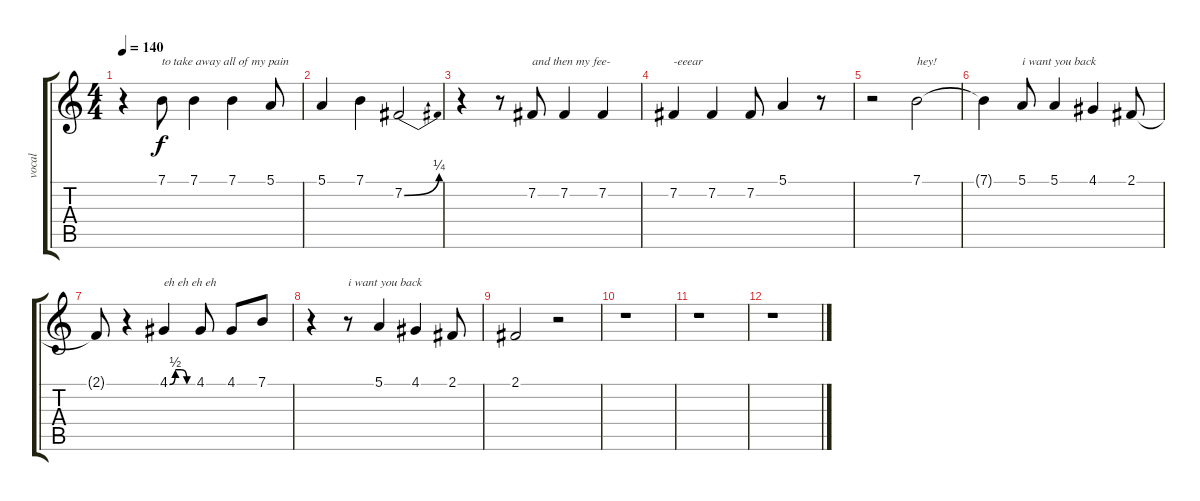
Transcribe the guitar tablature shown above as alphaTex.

\track ("vocal" "vocal") {instrument tenorsax}
\staff {score tabs}
\tuning (E4 B3 G3 D3 A2 E2) {hide}
\ts (4 4)
\tempo 140
\clef g2
\ks c
r.4{dy f} 7.1.8{txt "to take away all of my pain"} 7.1.4 7.1.4 5.1.8 |
5.1.4 7.1.4 7.2{be (bend 0 0 60 1)}.2 |
r.4 r.8 7.2.8{txt "and then my fee-"} 7.2.4 7.2.4 |
7.2.4{txt "-eeear"} 7.2.4 7.2.8 5.1.4 r.8 |
r.2 7.1.2{txt "hey!"} |
7.1{t}.4 5.1.8{txt "i want you back"} 5.1.4 4.1.4 2.1.8 |
2.1{t}.8 r.4 4.1{be (custom 0 0 15 2 30 2 45 0 60 0)}.4{txt "eh eh eh eh"} 4.1.8 4.1.8 7.1.8 |
r.4 r.8{txt "i want you back"} 5.1.4 4.1.4 2.1.8 |
2.1.2 r.2 |
r.1 |
r.1 |
r.1
